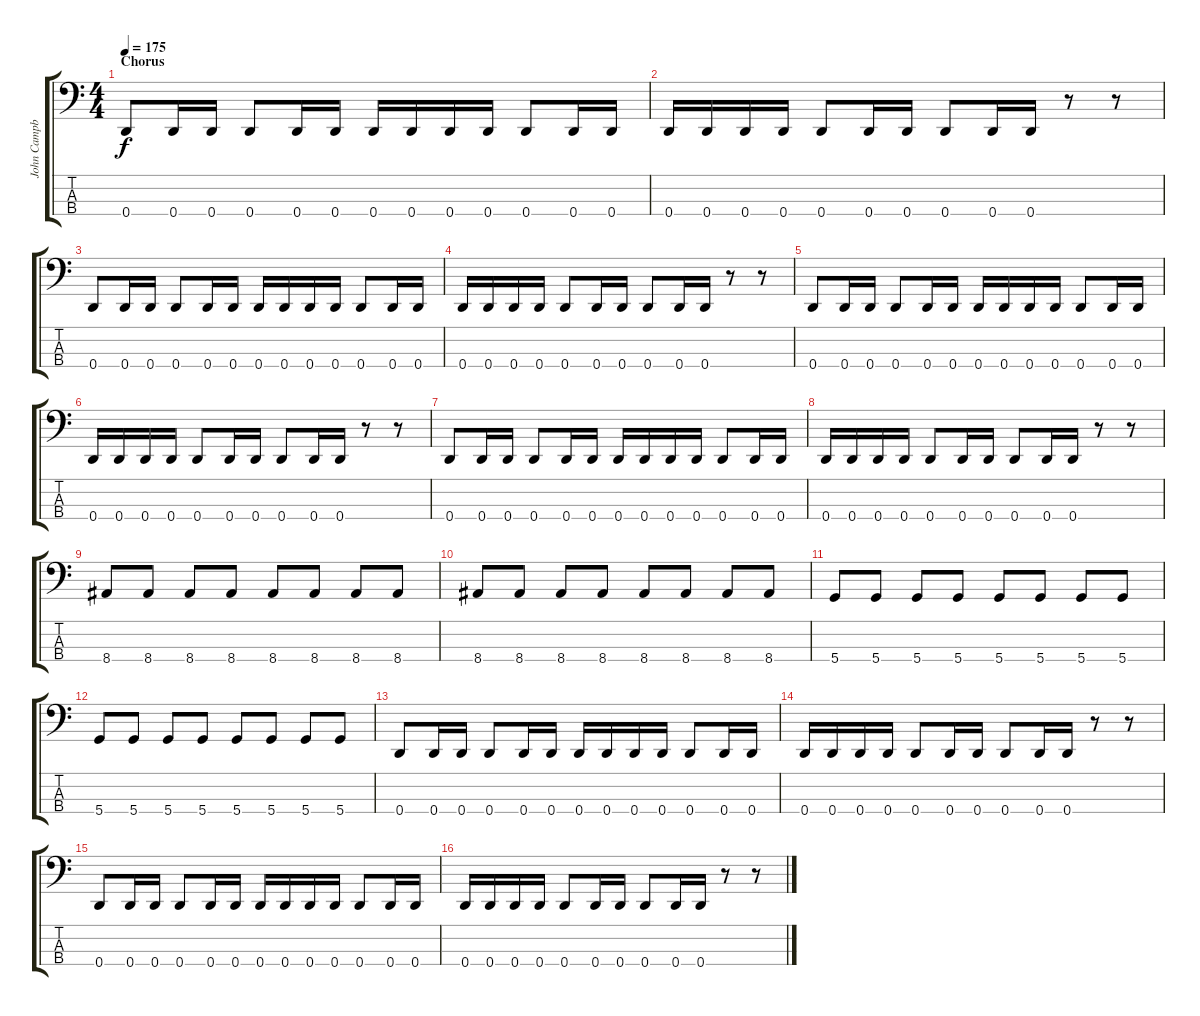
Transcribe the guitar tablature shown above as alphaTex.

\track ("John Campbell" "John Campb") {instrument electricbasspick}
\staff {score tabs}
\tuning (G2 D2 A1 D1) {hide}
\ts (4 4)
\section ("" "Chorus")
\tempo 175
\clef f4
\ks c
0.4.8{dy f} 0.4.16 0.4.16 0.4.8 0.4.16 0.4.16 0.4.16 0.4.16 0.4.16 0.4.16 0.4.8 0.4.16 0.4.16 |
0.4.16 0.4.16 0.4.16 0.4.16 0.4.8 0.4.16 0.4.16 0.4.8 0.4.16 0.4.16 r.8 r.8 |
0.4.8 0.4.16 0.4.16 0.4.8 0.4.16 0.4.16 0.4.16 0.4.16 0.4.16 0.4.16 0.4.8 0.4.16 0.4.16 |
0.4.16 0.4.16 0.4.16 0.4.16 0.4.8 0.4.16 0.4.16 0.4.8 0.4.16 0.4.16 r.8 r.8 |
0.4.8 0.4.16 0.4.16 0.4.8 0.4.16 0.4.16 0.4.16 0.4.16 0.4.16 0.4.16 0.4.8 0.4.16 0.4.16 |
0.4.16 0.4.16 0.4.16 0.4.16 0.4.8 0.4.16 0.4.16 0.4.8 0.4.16 0.4.16 r.8 r.8 |
0.4.8 0.4.16 0.4.16 0.4.8 0.4.16 0.4.16 0.4.16 0.4.16 0.4.16 0.4.16 0.4.8 0.4.16 0.4.16 |
0.4.16 0.4.16 0.4.16 0.4.16 0.4.8 0.4.16 0.4.16 0.4.8 0.4.16 0.4.16 r.8 r.8 |
8.4.8 8.4.8 8.4.8 8.4.8 8.4.8 8.4.8 8.4.8 8.4.8 |
8.4.8 8.4.8 8.4.8 8.4.8 8.4.8 8.4.8 8.4.8 8.4.8 |
5.4.8 5.4.8 5.4.8 5.4.8 5.4.8 5.4.8 5.4.8 5.4.8 |
5.4.8 5.4.8 5.4.8 5.4.8 5.4.8 5.4.8 5.4.8 5.4.8 |
0.4.8 0.4.16 0.4.16 0.4.8 0.4.16 0.4.16 0.4.16 0.4.16 0.4.16 0.4.16 0.4.8 0.4.16 0.4.16 |
0.4.16 0.4.16 0.4.16 0.4.16 0.4.8 0.4.16 0.4.16 0.4.8 0.4.16 0.4.16 r.8 r.8 |
0.4.8 0.4.16 0.4.16 0.4.8 0.4.16 0.4.16 0.4.16 0.4.16 0.4.16 0.4.16 0.4.8 0.4.16 0.4.16 |
0.4.16 0.4.16 0.4.16 0.4.16 0.4.8 0.4.16 0.4.16 0.4.8 0.4.16 0.4.16 r.8 r.8
